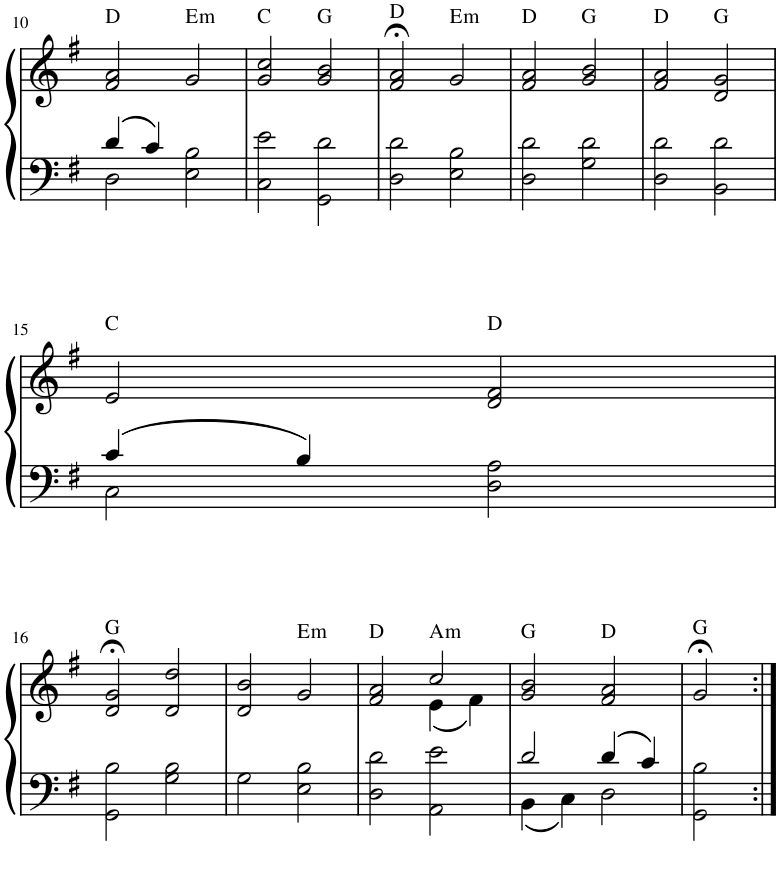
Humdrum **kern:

**kern	**kern	**harte
*part1	*part1	*part1
*staff2	*staff1	*
*I"Piano	*	*
*I'Pno.	*	*
!!LO:PB:g=z
*clefF4	*clefG2	*
*k[f#]	*k[f#]	*
*M2/2	*M2/2	*
=10	=10	=10
*^	*	*
4d/	2D\	2f#/ 2a/	D:maj
4c/	.	.	.
!	!	!	!LO:H:kt=m
2ryy	2E\ 2B\	2g/	E:min
*v	*v	*	*
=11	=11	=11
2C\ 2e\	2g/ 2cc/	C:maj
2GG\ 2d\	2g/ 2b/	G:maj
=12	=12	=12
2D\ 2d\	2f#/;< 2a/;<	D:maj
!	!	!LO:H:kt=m
2E\ 2B\	2g/	E:min
=13	=13	=13
2D\ 2d\	2f#/ 2a/	D:maj
2G\ 2d\	2g/ 2b/	G:maj
=14	=14	=14
2D\ 2d\	2f#/ 2a/	D:maj
2BB\ 2d\	2d/ 2g/	G:maj
!!LO:LB:g=z
=15	=15	=15
*^	*	*
4c/	2C\	2e/	C:maj
4B/	.	.	.
2ryy	2D\ 2A\	2d/ 2f#/	D:maj
*v	*v	*	*
!!LO:LB:g=z
=16	=16	=16
2GG\ 2B\	2d/;< 2g/;<	G:maj
2G\ 2B\	2d/ 2dd/	.
=17	=17	=17
2G\	2d/ 2b/	.
!	!	!LO:H:kt=m
2E\ 2B\	2g/	E:min
=18	=18	=18
*	*^	*
2D\ 2d\	2f#/ 2a/	2ryy	D:maj
!	!	!	!LO:H:kt=m
2AA\ 2e\	2cc/	(4e\	A:min
.	.	4f#\)	.
*	*v	*v	*
=19	=19	=19
*^	*	*
2d/	4BB\	2g/ 2b/	G:maj
.	4C\	.	.
4d/	2D\	2f#/ 2a/	D:maj
4c/	.	.	.
*v	*v	*	*
=20	=20	=20
2GG\ 2B\	2g;</	G:maj
=:|!	=:|!	=:|!
*-	*-	*-
